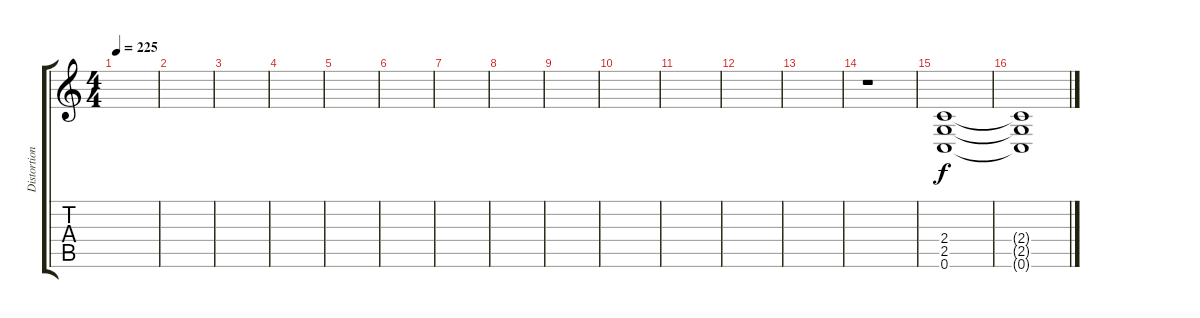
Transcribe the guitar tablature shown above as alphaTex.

\track ("Distortion II" "Distortion") {instrument distortionguitar}
\staff {score tabs}
\tuning (C4 G3 Eb3 Bb2 F2 C2) {hide}
\ts (4 4)
\tempo 225
\clef g2
\ks c
|
|
|
|
|
|
|
|
|
|
|
|
|
r.1{volume 0} |
(2.4 2.5 0.6).1{volume 16} |
(2.4{t} 2.5{t} 0.6{t}).1
